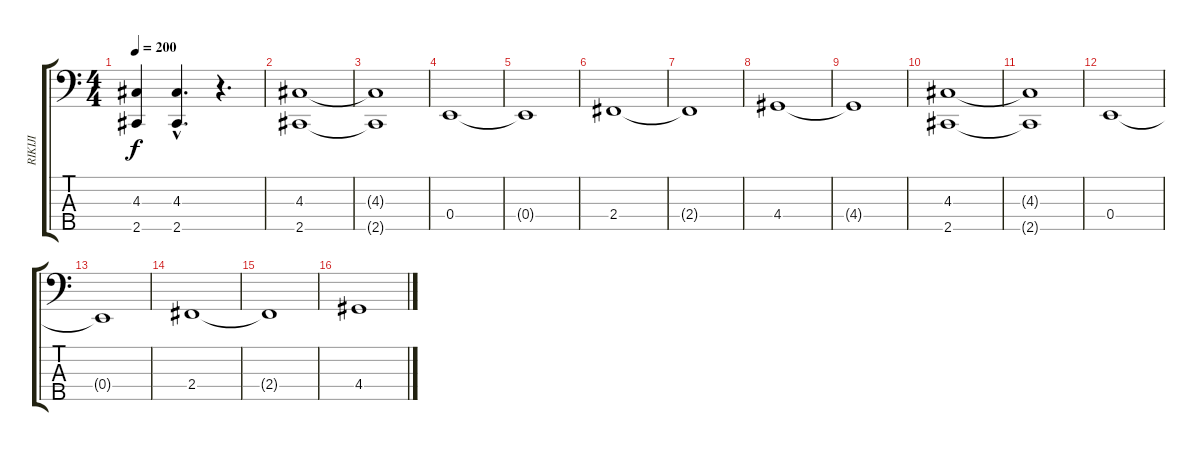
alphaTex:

\track ("RIKIJI" "RIKIJI") {instrument electricbasspick}
\staff {score tabs}
\tuning (G2 D2 A1 E1 B0) {hide}
\ts (4 4)
\tempo 200
\clef f4
\ks c
(4.3 2.5).4{dy f} (4.3{hac} 2.5{hac}).4{d} r.4{d} |
(4.3 2.5).1 |
(4.3{t} 2.5{t}).1 |
0.4.1 |
0.4{t}.1 |
2.4.1 |
2.4{t}.1 |
4.4.1 |
4.4{t}.1 |
(4.3 2.5).1 |
(4.3{t} 2.5{t}).1 |
0.4.1 |
0.4{t}.1 |
2.4.1 |
2.4{t}.1 |
4.4.1
